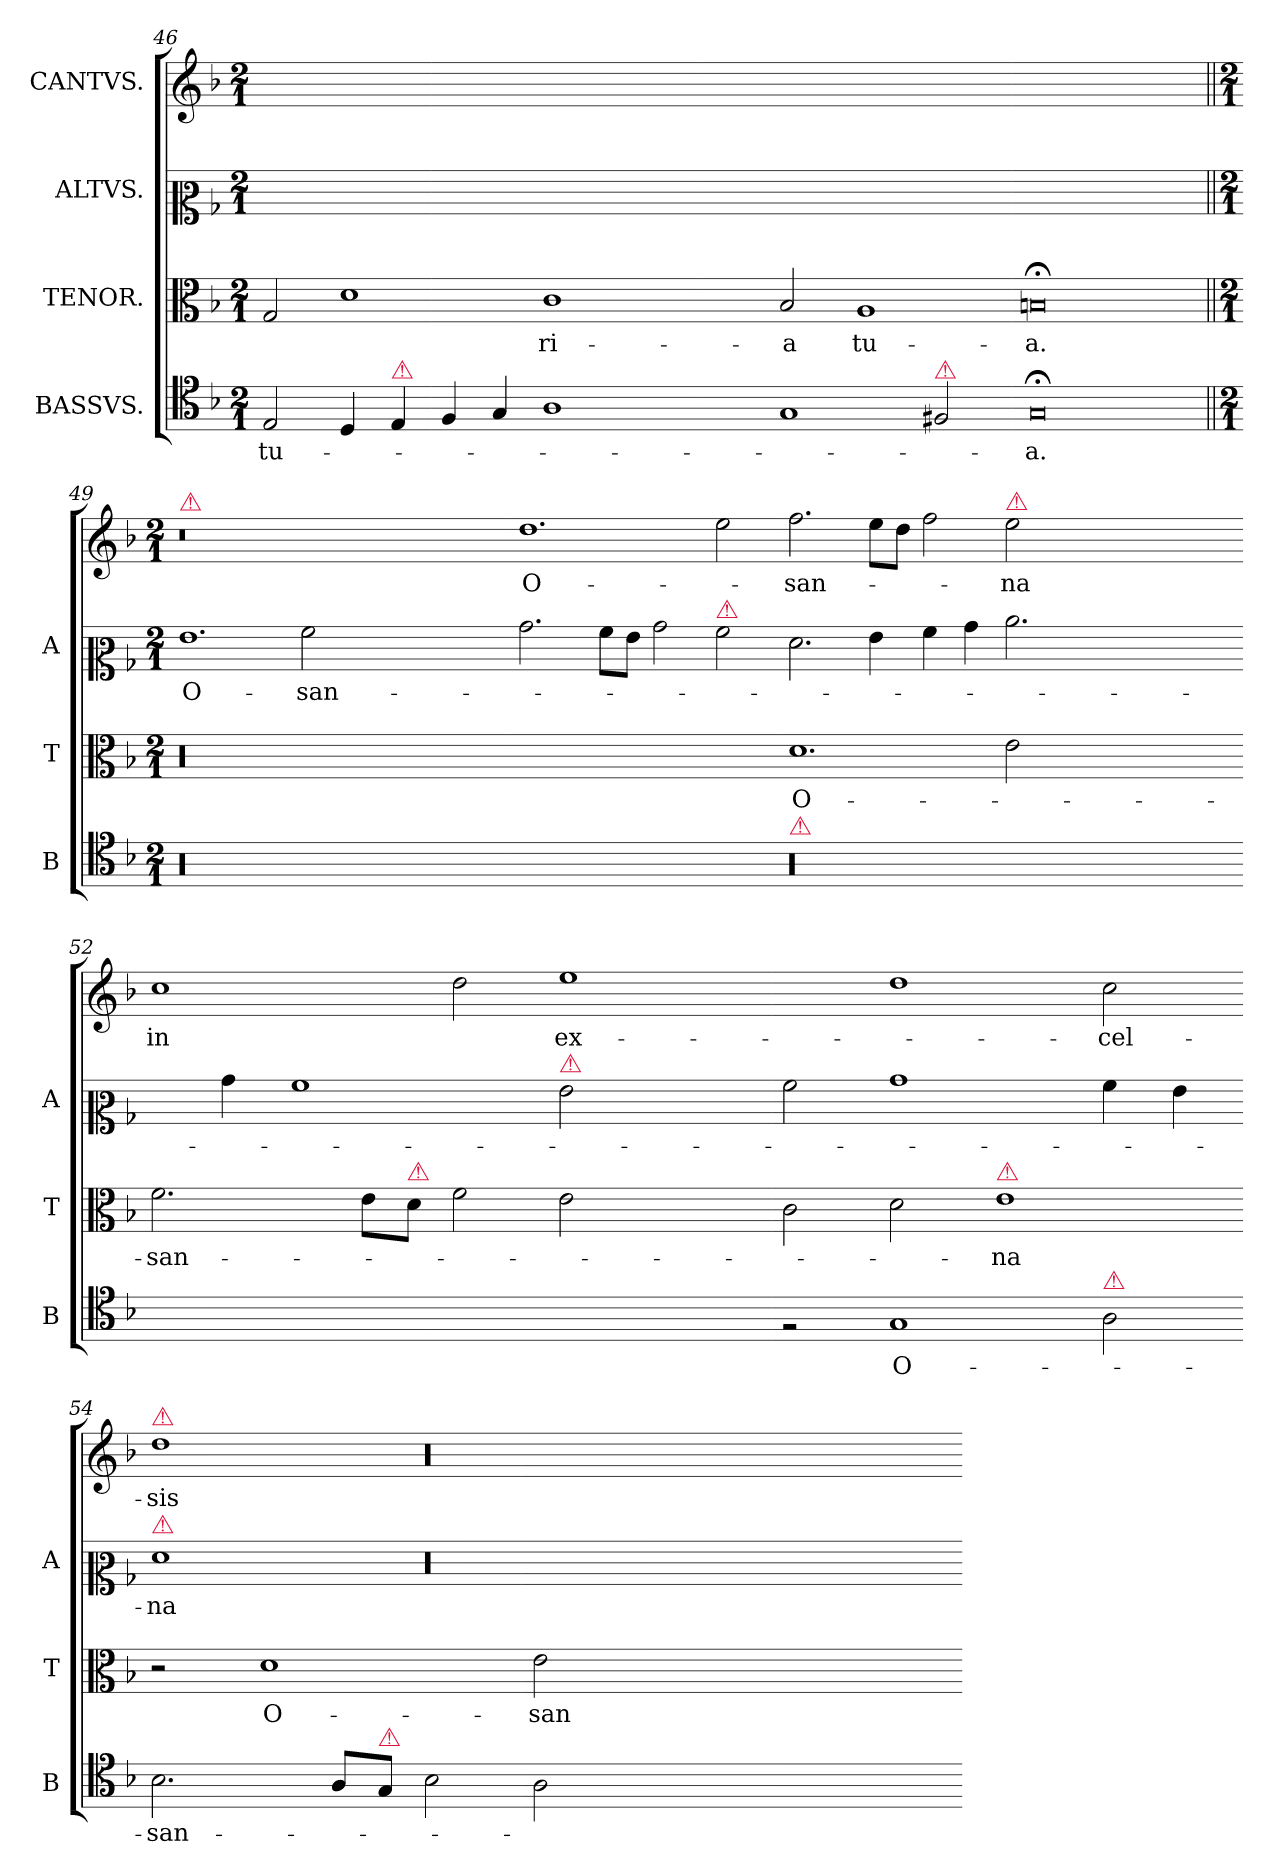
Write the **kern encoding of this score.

**kern	**text	**kern	**text	**kern	**text	**kern	**text
*part4	*part4	*part3	*part3	*part2	*part2	*part1	*part1
*staff4	*staff4	*staff3	*staff3	*staff2	*staff2	*staff1	*staff1
*I"BASSVS.	*	*I"TENOR.	*	*I"ALTVS.	*	*I"CANTVS.	*
*I'B	*	*I'T	*	*I'A	*	*	*
*clefC4	*	*clefC3	*	*clefC2	*	*clefG2	*
*k[b-]	*	*k[b-]	*	*k[b-]	*	*k[b-]	*
*M2/1	*	*M2/1	*	*M2/1	*	*M2/1	*
=46	=46	=46	=46	=46	=46	=46	=46
2E/	tu-	2G/	.	0ryy	.	0ryy	.
4D/	.	1d	.	.	.	.	.
!LO:TX:a:color=crimson:t=⚠	!	!	!	!	!	!	!
4E/	.	.	.	.	.	.	.
4F/	.	.	.	.	.	.	.
4G/	.	.	.	.	.	.	.
1A\	.	1c\	-ri-	.	.	.	.
.	.	.	.	2ryy	.	2ryy	.
=47-	=47-	=47-	=47-	=47-	=47-	=47-	=47-
2ryy	.	2ryy	.	0ryy	.	0ryy	.
1G	.	2B-/	-a	.	.	.	.
.	.	1A	tu-	.	.	.	.
!LO:TX:a:color=crimson:t=⚠	!	!	!	!	!	!	!
2F#X/	.	.	.	.	.	.	.
=48-	=48-	=48-	=48-	=48-	=48-	=48-	=48-
0G;<	-a.	0Bn;<	-a.	0ryy	.	0ryy	.
=49||	=49||	=49||	=49||	=49||	=49||	=49||	=49||
*M2/1	*	*M2/1	*	*M2/1	*	*M2/1	*
!	!	!	!	!	!	!LO:TX:a:color=crimson:t=⚠	!
00r	.	00r	.	1.g	O-	0r	.
.	.	.	.	2a\	-san-	.	.
.	.	.	.	0ryy	.	0ryy	.
=50-	=50-	=50-	=50-	=50-	=50-	=50-	=50-
0ryy	.	0ryy	.	2.b-\	.	1.dd	O-
.	.	.	.	8a\L	.	.	.
.	.	.	.	8g\J	.	.	.
.	.	.	.	2b-\	.	.	.
!	!	!	!	!LO:TX:a:color=crimson:t=⚠	!	!	!
.	.	.	.	2a\	.	2ee\	.
=51-	=51-	=51-	=51-	=51-	=51-	=51-	=51-
!LO:TX:a:color=crimson:t=⚠	!	!	!	!	!	!	!
00r	.	1.d	O-	2.f\	.	2.ff\	san-
.	.	.	.	4g\	.	8ee\L	.
.	.	.	.	.	.	8dd\J	.
.	.	.	.	4a\	.	2ff\	.
.	.	.	.	4b-\	.	.	.
!	!	!	!	!	!	!LO:TX:a:color=crimson:t=⚠	!
.	.	2e\	.	2.cc\	.	2ee\	-na
.	.	0ryy	.	.	.	0ryy	.
.	.	.	.	1..ryy	.	.	.
=52-	=52-	=52-	=52-	=52-	=52-	=52-	=52-
0ryy	.	2.f\	-san-	4ryy	.	1cc	in
.	.	.	.	4b-\	.	.	.
.	.	.	.	1a	.	.	.
.	.	8e\L	.	.	.	.	.
!	!	!LO:TX:a:color=crimson:t=⚠	!	!	!	!	!
.	.	8d\J	.	.	.	.	.
.	.	2f\	.	.	.	2dd\	.
!	!	!	!	!LO:TX:a:color=crimson:t=⚠	!	!	!
.	.	2e\	.	2g\	.	1ee\	ex-
2ryy	.	2ryy	.	2ryy	.	.	.
=53-	=53-	=53-	=53-	=53-	=53-	=53-	=53-
2rF	.	2c\	.	2a\	.	2ryy	.
1G	O-	2d\	.	1b-	.	1dd	.
!	!	!LO:TX:a:color=crimson:t=⚠	!	!	!	!	!
.	.	1e	-na	.	.	.	.
!LO:TX:a:color=crimson:t=⚠	!	!	!	!	!	!	!
2A\	.	.	.	4a\	.	2cc\	-cel-
.	.	.	.	4g\	.	.	.
=54-	=54-	=54-	=54-	=54-	=54-	=54-	=54-
!	!	!	!	!	!	!LO:TX:a:color=crimson:t=⚠	!
!	!	!	!	!LO:TX:a:color=crimson:t=⚠	!	!	!
2.B-\	-san-	2r	.	1f	-na	1dd	-sis
.	.	1d\	O-	.	.	.	.
8A/L	.	.	.	.	.	.	.
!LO:TX:a:color=crimson:t=⚠	!	!	!	!	!	!	!
8G/J	.	.	.	.	.	.	.
2B-\	.	.	.	00r	.	00r	.
2A\	.	2e\	-san-	.	.	.	.
0.ryy	.	0.ryy	.	.	.	.	.
=-	=-	=-	=-	=-	=-	=-	=-
*-	*-	*-	*-	*-	*-	*-	*-
